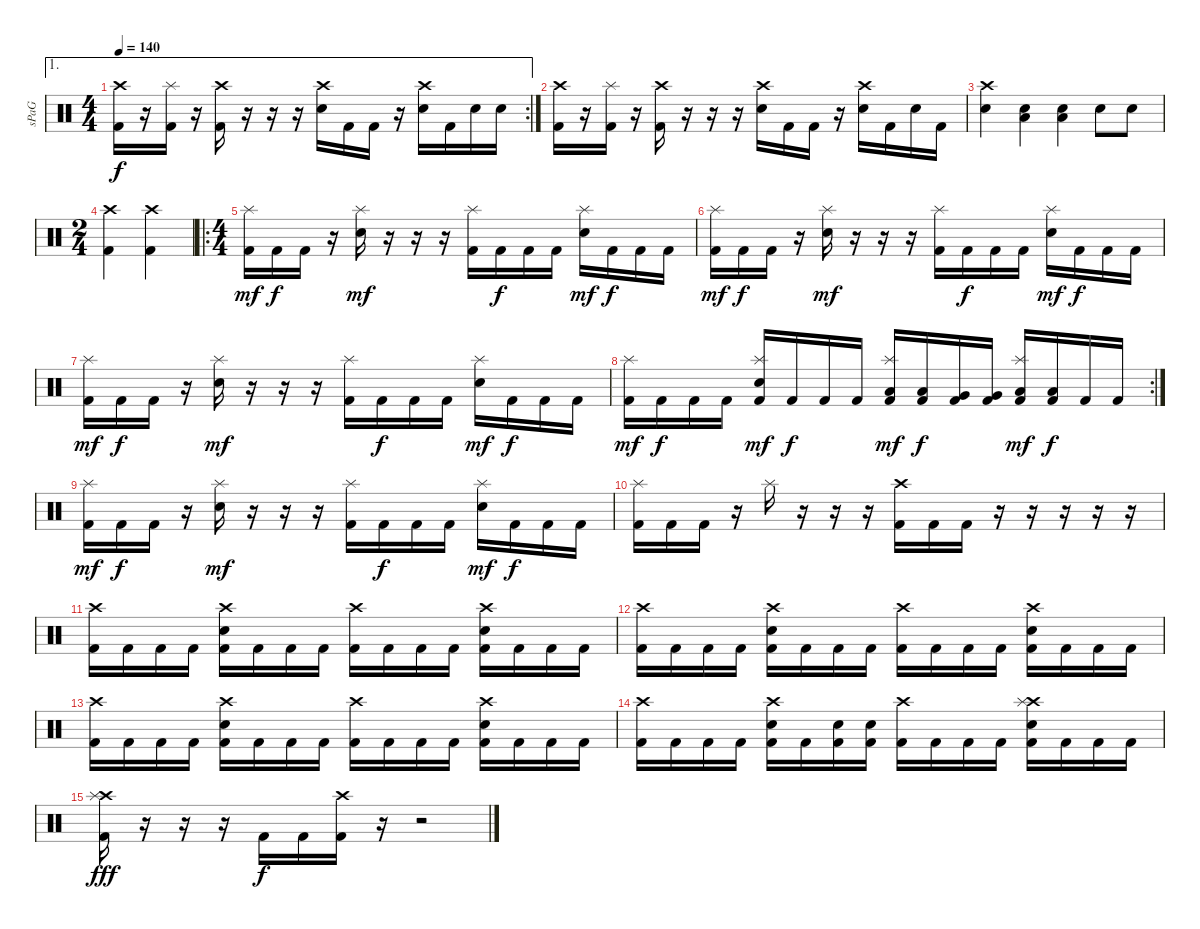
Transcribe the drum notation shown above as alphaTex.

\track ("sPaG" "sPaG") {instrument percussion}
\staff {score}
\articulation defaults
\ae 1
\rc 2
\ts (4 4)
\tempo 140
\clef neutral
\ks c
("Crash high (hit)" "Kick (hit) 2").16{dy f} r.16 ("Splash (hit)" "Kick (hit) 2").16 r.16 ("Crash high (hit)" "Kick (hit) 2").16 r.16 r.16 r.16 ("Crash high (hit)" "Snare (hit) 2").16 "Kick (hit) 2".16 "Kick (hit) 2".16 r.16 ("Crash high (hit)" "Snare (hit) 2").16 "Kick (hit) 2".16 "Snare (hit) 2".16 "Snare (hit) 2".16 |
("Crash high (hit)" "Kick (hit) 2").16 r.16 ("Splash (hit)" "Kick (hit) 2").16 r.16 ("Crash high (hit)" "Kick (hit) 2").16 r.16 r.16 r.16 ("Crash high (hit)" "Snare (hit) 2").16 "Kick (hit) 2".16 "Kick (hit) 2".16 r.16 ("Crash high (hit)" "Snare (hit) 2").16 "Kick (hit) 2".16 "Snare (hit) 2".16 "Kick (hit) 2".16 |
("Crash high (hit)" "Snare (hit) 2").4 ("Low Tom (hit)" "Snare (hit) 2").4 ("Low Tom (hit)" "Snare (hit) 2").4 "Snare (hit) 2".8 "Snare (hit) 2".8 |
\ts (2 4)
("Crash high (hit)" "Kick (hit) 2").4 ("Crash high (hit)" "Kick (hit) 2").4 |
\ro
\ts (4 4)
("Splash (hit)" "Kick (hit) 2").16{dy mf} "Kick (hit) 2".16{dy f} "Kick (hit) 2".16 r.16 ("Splash (hit)" "Snare (hit) 2").16{dy mf} r.16 r.16 r.16 ("Splash (hit)" "Kick (hit) 2").16 "Kick (hit) 2".16{dy f} "Kick (hit) 2".16 "Kick (hit) 2".16 ("Splash (hit)" "Snare (hit) 2").16{dy mf} "Kick (hit) 2".16{dy f} "Kick (hit) 2".16 "Kick (hit) 2".16 |
("Splash (hit)" "Kick (hit) 2").16{dy mf} "Kick (hit) 2".16{dy f} "Kick (hit) 2".16 r.16 ("Splash (hit)" "Snare (hit) 2").16{dy mf} r.16 r.16 r.16 ("Splash (hit)" "Kick (hit) 2").16 "Kick (hit) 2".16{dy f} "Kick (hit) 2".16 "Kick (hit) 2".16 ("Splash (hit)" "Snare (hit) 2").16{dy mf} "Kick (hit) 2".16{dy f} "Kick (hit) 2".16 "Kick (hit) 2".16 |
("Splash (hit)" "Kick (hit) 2").16{dy mf} "Kick (hit) 2".16{dy f} "Kick (hit) 2".16 r.16 ("Splash (hit)" "Snare (hit) 2").16{dy mf} r.16 r.16 r.16 ("Splash (hit)" "Kick (hit) 2").16 "Kick (hit) 2".16{dy f} "Kick (hit) 2".16 "Kick (hit) 2".16 ("Splash (hit)" "Snare (hit) 2").16{dy mf} "Kick (hit) 2".16{dy f} "Kick (hit) 2".16 "Kick (hit) 2".16 |
\rc 2
("Splash (hit)" "Kick (hit) 2").16{dy mf} "Kick (hit) 2".16{dy f} "Kick (hit) 2".16 "Kick (hit) 2".16 ("Splash (hit)" "Snare (hit) 2" "Kick (hit) 2").16{dy mf} "Kick (hit) 2".16{dy f} "Kick (hit) 2".16 "Kick (hit) 2".16 ("Splash (hit)" "Low Tom (hit)" "Kick (hit) 2").16{dy mf} ("Low Tom (hit)" "Kick (hit) 2").16{dy f} ("Very Low Tom (hit)" "Kick (hit) 2").16 ("Very Low Tom (hit)" "Kick (hit) 2").16 ("Splash (hit)" "Low Floor Tom (hit)" "Kick (hit) 2").16{dy mf} ("Low Floor Tom (hit)" "Kick (hit) 2").16{dy f} "Kick (hit) 2".16 "Kick (hit) 2".16 |
("Splash (hit)" "Kick (hit) 2").16{dy mf} "Kick (hit) 2".16{dy f} "Kick (hit) 2".16 r.16 ("Splash (hit)" "Snare (hit) 2").16{dy mf} r.16 r.16 r.16 ("Splash (hit)" "Kick (hit) 2").16 "Kick (hit) 2".16{dy f} "Kick (hit) 2".16 "Kick (hit) 2".16 ("Splash (hit)" "Snare (hit) 2").16{dy mf} "Kick (hit) 2".16{dy f} "Kick (hit) 2".16 "Kick (hit) 2".16 |
("Splash (hit)" "Kick (hit) 2").16 "Kick (hit) 2".16 "Kick (hit) 2".16 r.16 "Splash (hit)".16 r.16 r.16 r.16 ("Crash high (hit)" "Kick (hit) 2").16 "Kick (hit) 2".16 "Kick (hit) 2".16 r.16 r.16 r.16 r.16 r.16 |
("Crash high (hit)" "Kick (hit) 2").16 "Kick (hit) 2".16 "Kick (hit) 2".16 "Kick (hit) 2".16 ("Crash high (hit)" "Snare (hit) 2" "Kick (hit) 2").16 "Kick (hit) 2".16 "Kick (hit) 2".16 "Kick (hit) 2".16 ("Crash high (hit)" "Kick (hit) 2").16 "Kick (hit) 2".16 "Kick (hit) 2".16 "Kick (hit) 2".16 ("Crash high (hit)" "Snare (hit) 2" "Kick (hit) 2").16 "Kick (hit) 2".16 "Kick (hit) 2".16 "Kick (hit) 2".16 |
("Crash high (hit)" "Kick (hit) 2").16 "Kick (hit) 2".16 "Kick (hit) 2".16 "Kick (hit) 2".16 ("Crash high (hit)" "Snare (hit) 2" "Kick (hit) 2").16 "Kick (hit) 2".16 "Kick (hit) 2".16 "Kick (hit) 2".16 ("Crash high (hit)" "Kick (hit) 2").16 "Kick (hit) 2".16 "Kick (hit) 2".16 "Kick (hit) 2".16 ("Crash high (hit)" "Snare (hit) 2" "Kick (hit) 2").16 "Kick (hit) 2".16 "Kick (hit) 2".16 "Kick (hit) 2".16 |
("Crash high (hit)" "Kick (hit) 2").16 "Kick (hit) 2".16 "Kick (hit) 2".16 "Kick (hit) 2".16 ("Crash high (hit)" "Snare (hit) 2" "Kick (hit) 2").16 "Kick (hit) 2".16 "Kick (hit) 2".16 "Kick (hit) 2".16 ("Crash high (hit)" "Kick (hit) 2").16 "Kick (hit) 2".16 "Kick (hit) 2".16 "Kick (hit) 2".16 ("Crash high (hit)" "Snare (hit) 2" "Kick (hit) 2").16 "Kick (hit) 2".16 "Kick (hit) 2".16 "Kick (hit) 2".16 |
("Crash high (hit)" "Kick (hit) 2").16 "Kick (hit) 2".16 "Kick (hit) 2".16 "Kick (hit) 2".16 ("Crash high (hit)" "Snare (hit) 2" "Kick (hit) 2").16 "Kick (hit) 2".16 ("Snare (hit) 2" "Kick (hit) 2").16 ("Snare (hit) 2" "Kick (hit) 2").16 ("Crash high (hit)" "Kick (hit) 2").16 "Kick (hit) 2".16 "Kick (hit) 2".16 "Kick (hit) 2".16 ("Crash high (hit)" "Splash (hit)" "Snare (hit) 2" "Kick (hit) 2").16 "Kick (hit) 2".16 "Kick (hit) 2".16 "Kick (hit) 2".16 |
("Crash high (hit)" "Splash (hit)" "Kick (hit) 2").16{dy fff} r.16 r.16 r.16 "Kick (hit) 2".16{dy f} "Kick (hit) 2".16 ("Crash high (hit)" "Kick (hit) 2").16 r.16 r.2
